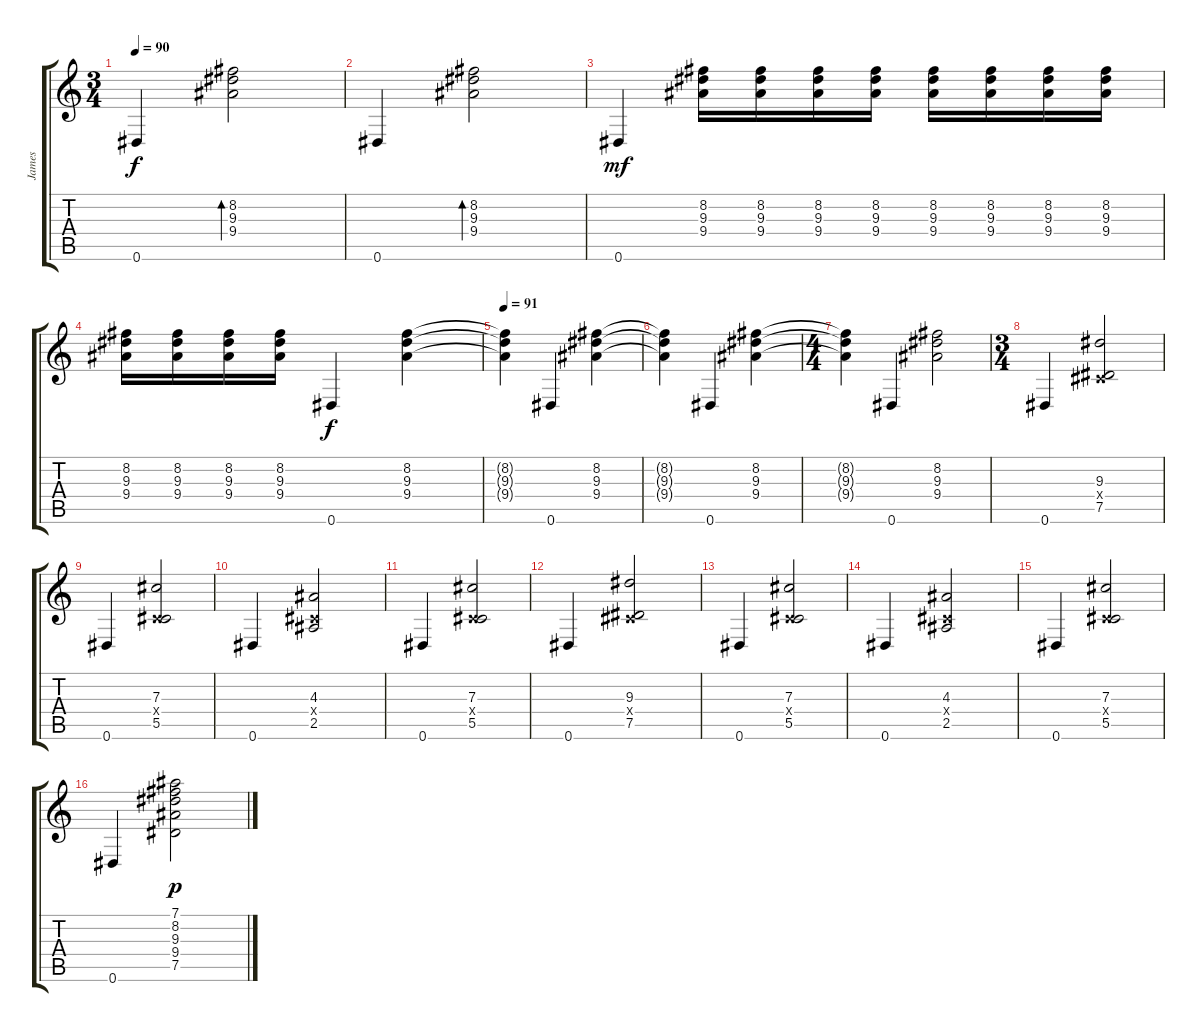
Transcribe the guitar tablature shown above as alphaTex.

\track ("James" "James") {instrument overdrivenguitar}
\staff {score tabs}
\tuning (Eb4 Bb3 Gb3 Db3 Ab2 Eb2) {hide}
\ts (3 4)
\tempo 90
\clef g2
\ks c
0.6.4{dy f} (8.2 9.3 9.4).2{bd 120} |
0.6.4 (8.2 9.3 9.4).2{bd 120} |
0.6.4{dy mf} (8.2 9.3 9.4).16 (8.2 9.3 9.4).16 (8.2 9.3 9.4).16 (8.2 9.3 9.4).16 (8.2 9.3 9.4).16 (8.2 9.3 9.4).16 (8.2 9.3 9.4).16 (8.2 9.3 9.4).16 |
(8.2 9.3 9.4).16 (8.2 9.3 9.4).16 (8.2 9.3 9.4).16 (8.2 9.3 9.4).16 0.6.4{dy f} (8.2 9.3 9.4).4 |
\tempo 91
(8.2{t} 9.3{t} 9.4{t}).4 0.6.4 (8.2 9.3 9.4).4 |
(8.2{t} 9.3{t} 9.4{t}).4 0.6.4 (8.2 9.3 9.4).4 |
\ts (4 4)
(8.2{t} 9.3{t} 9.4{t}).4 0.6.4 (8.2 9.3 9.4).2 |
\ts (3 4)
0.6.4{volume 9} (9.3 0.4{x} 7.5).2 |
0.6.4 (7.3 0.4{x} 5.5).2 |
0.6.4 (4.3 0.4{x} 2.5).2 |
0.6.4 (7.3 0.4{x} 5.5).2 |
0.6.4 (9.3 0.4{x} 7.5).2 |
0.6.4 (7.3 0.4{x} 5.5).2 |
0.6.4 (4.3 0.4{x} 2.5).2 |
0.6.4 (7.3 0.4{x} 5.5).2 |
0.6.4 (7.1 8.2 9.3 9.4 7.5).2{dy p}
